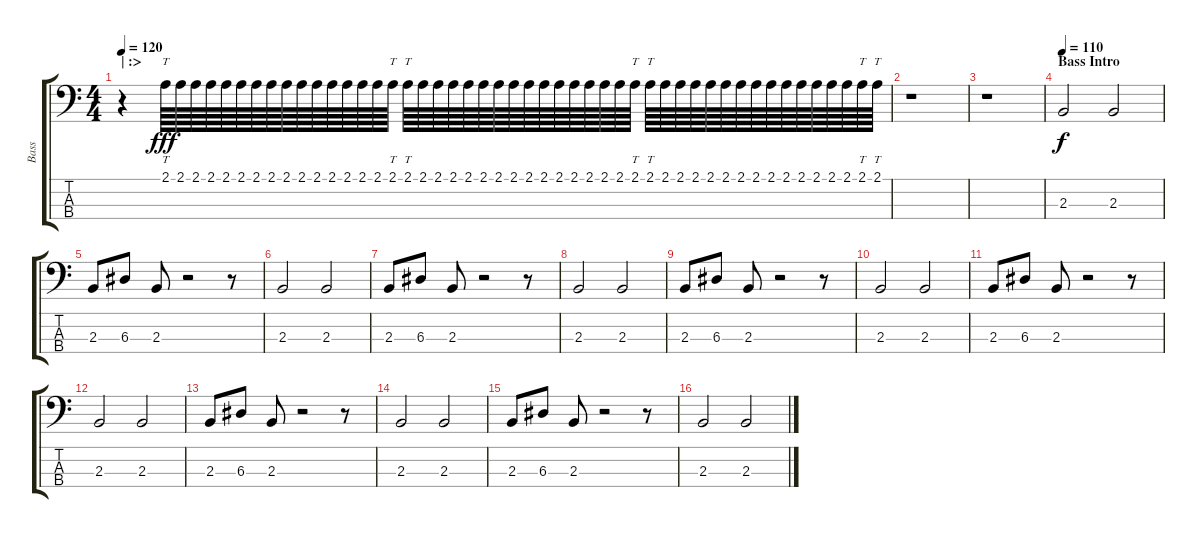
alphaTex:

\track ("Bass" "Bass") {instrument electricbasspick}
\staff {score tabs}
\tuning (G2 D2 A1 E1) {hide}
\ts (4 4)
\section ("" " | :>")
\tempo 120
\clef f4
\ks c
r.4{dy fff instrument electricbasspick} 2.1.64{tt} 2.1.64 2.1.64 2.1.64 2.1.64 2.1.64 2.1.64 2.1.64 2.1.64 2.1.64 2.1.64 2.1.64 2.1.64 2.1.64 2.1.64 2.1.64{tt} 2.1.64{tt} 2.1.64 2.1.64 2.1.64 2.1.64 2.1.64 2.1.64 2.1.64 2.1.64 2.1.64 2.1.64 2.1.64 2.1.64 2.1.64 2.1.64 2.1.64{tt} 2.1.64{tt} 2.1.64 2.1.64 2.1.64 2.1.64 2.1.64 2.1.64 2.1.64 2.1.64 2.1.64 2.1.64 2.1.64 2.1.64 2.1.64 2.1.64{tt} 2.1.64{tt} |
r.1 |
r.1 |
\section ("" "Bass Intro")
\tempo 110
2.3.2{dy f} 2.3.2 |
2.3.8 6.3.8 2.3.8 r.2 r.8 |
2.3.2 2.3.2 |
2.3.8 6.3.8 2.3.8 r.2 r.8 |
2.3.2 2.3.2 |
2.3.8 6.3.8 2.3.8 r.2 r.8 |
2.3.2 2.3.2 |
2.3.8 6.3.8 2.3.8 r.2 r.8 |
2.3.2 2.3.2 |
2.3.8 6.3.8 2.3.8 r.2 r.8 |
2.3.2 2.3.2 |
2.3.8 6.3.8 2.3.8 r.2 r.8 |
2.3.2 2.3.2
